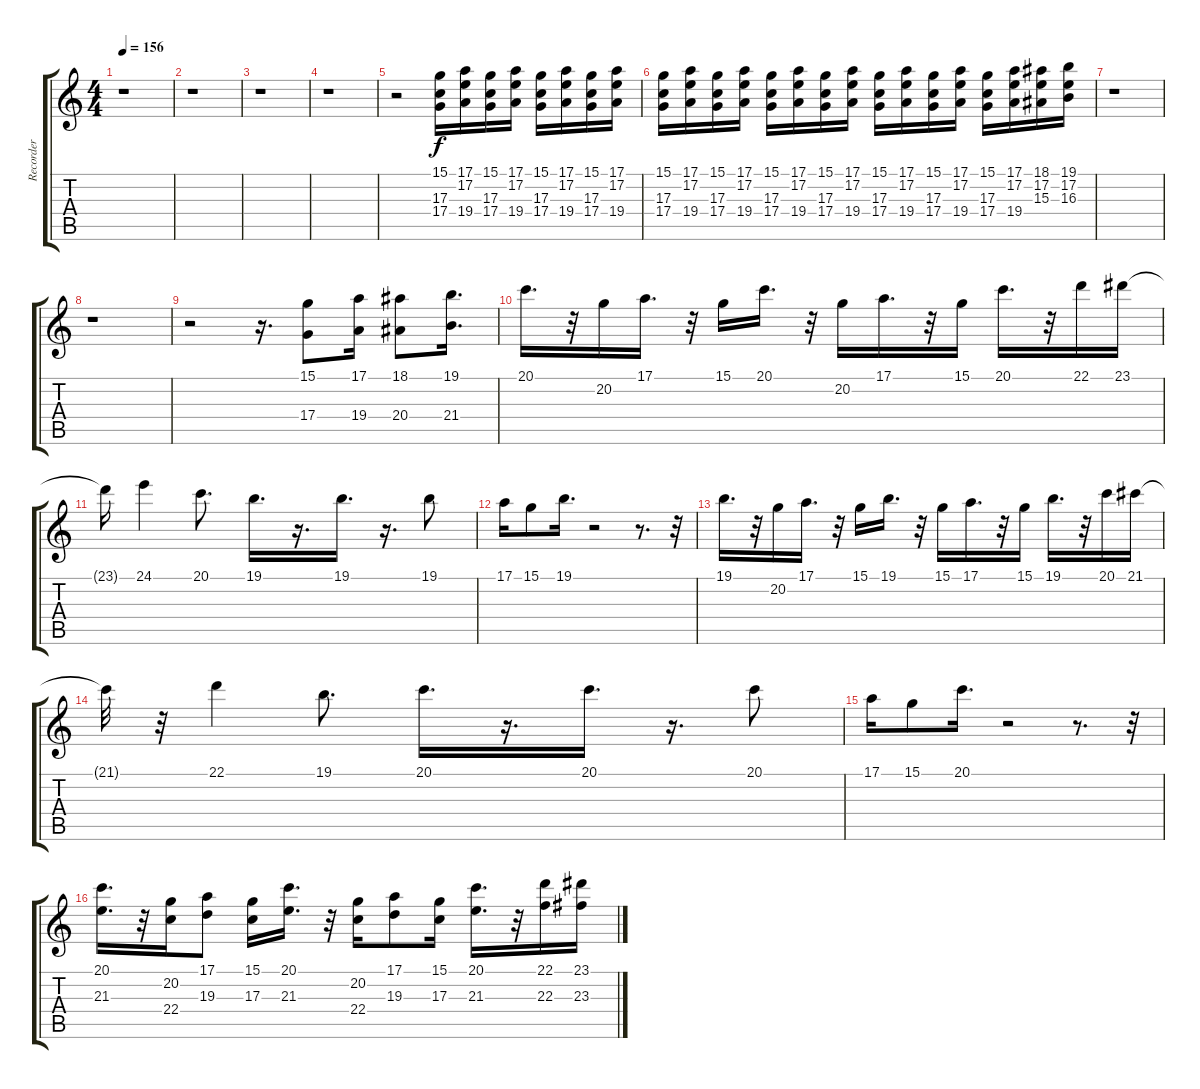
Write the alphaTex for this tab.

\track ("Recorder" "Recorder") {instrument recorder}
\staff {score tabs}
\tuning (E4 B3 G3 D3 A2 E2) {hide}
\ts (4 4)
\tempo 156
\clef g2
\ks c
r.1{dy f} |
r.1 |
r.1 |
r.1 |
r.2 (15.1 17.3 17.4).16{instrument recorder} (17.1 17.2 19.4).16{volume 13} (15.1 17.3 17.4).16 (17.1 17.2 19.4).16 (15.1 17.3 17.4).16 (17.1 17.2 19.4).16 (15.1 17.3 17.4).16 (17.1 17.2 19.4).16 |
(15.1 17.3 17.4).16 (17.1 17.2 19.4).16 (15.1 17.3 17.4).16 (17.1 17.2 19.4).16 (15.1 17.3 17.4).16 (17.1 17.2 19.4).16 (15.1 17.3 17.4).16 (17.1 17.2 19.4).16 (15.1 17.3 17.4).16 (17.1 17.2 19.4).16 (15.1 17.3 17.4).16 (17.1 17.2 19.4).16 (15.1 17.3 17.4).16 (17.1 17.2 19.4).16 (18.1 17.2 15.3).16 (19.1 17.2 16.3).16 |
r.1 |
r.1 |
r.2 r.16{d} (15.1 17.4).8 (17.1 19.4).16 (18.1 20.4).8 (19.1 21.4).16{d} |
20.1.16{d} r.32 20.2.16 17.1.16{d} r.32 15.1.16 20.1.16{d} r.32 20.2.16 17.1.16{d} r.32 15.1.16 20.1.16{d} r.32 22.1.16 23.1.16 |
23.1{t}.16 24.1.4 20.1.8{d} 19.1.16{d} r.16{d} 19.1.16{d} r.16{d} 19.1.8 |
17.1.16 15.1.8 19.1.16{d} r.2 r.8{d} r.32 |
19.1.16{d} r.32 20.2.16 17.1.16{d} r.32 15.1.16 19.1.16{d} r.32 15.1.16 17.1.16{d} r.32 15.1.16 19.1.16{d} r.32 20.1.16 21.1.16 |
21.1{t}.32 r.32 22.1.4 19.1.8{d} 20.1.16{d} r.16{d} 20.1.16{d} r.16{d} 20.1.8 |
17.1.16 15.1.8 20.1.16{d} r.2 r.8{d} r.32 |
(20.1 21.3).16{d} r.32 (20.2 22.4).16 (17.1 19.3).8 (15.1 17.3).16 (20.1 21.3).16{d} r.32 (20.2 22.4).16 (17.1 19.3).8 (15.1 17.3).16 (20.1 21.3).16{d} r.32 (22.1 22.3).16 (23.1 23.3).16
